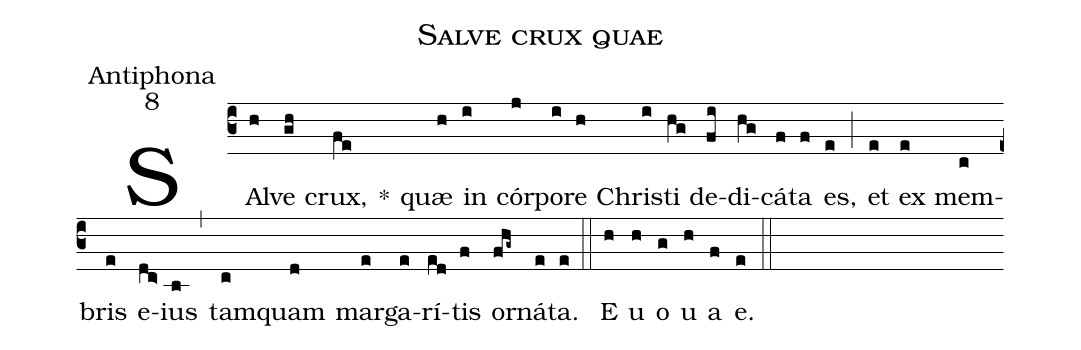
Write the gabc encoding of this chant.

name:Salve crux quae;
office-part:Antiphona;
mode:8;
%%
(c3)
SAl(h)ve(gh) crux,(fe) *()
quæ(h) in(i) cór(j)po(i)re(h) Chris(i)ti(hg) de(fi)di(hg)cá(f)ta(f) es,(e) (;)
et(e) ex(e) mem(c)bris(e) e(dc>)ius(b) (,)
tam(c)quam(d) mar(e)ga(e)rí(ed)tis(f) or(fhg~)ná(e)ta.(e) (::)
E(h) u(h) o(g) u(h) a(f) e.(e) (::)
